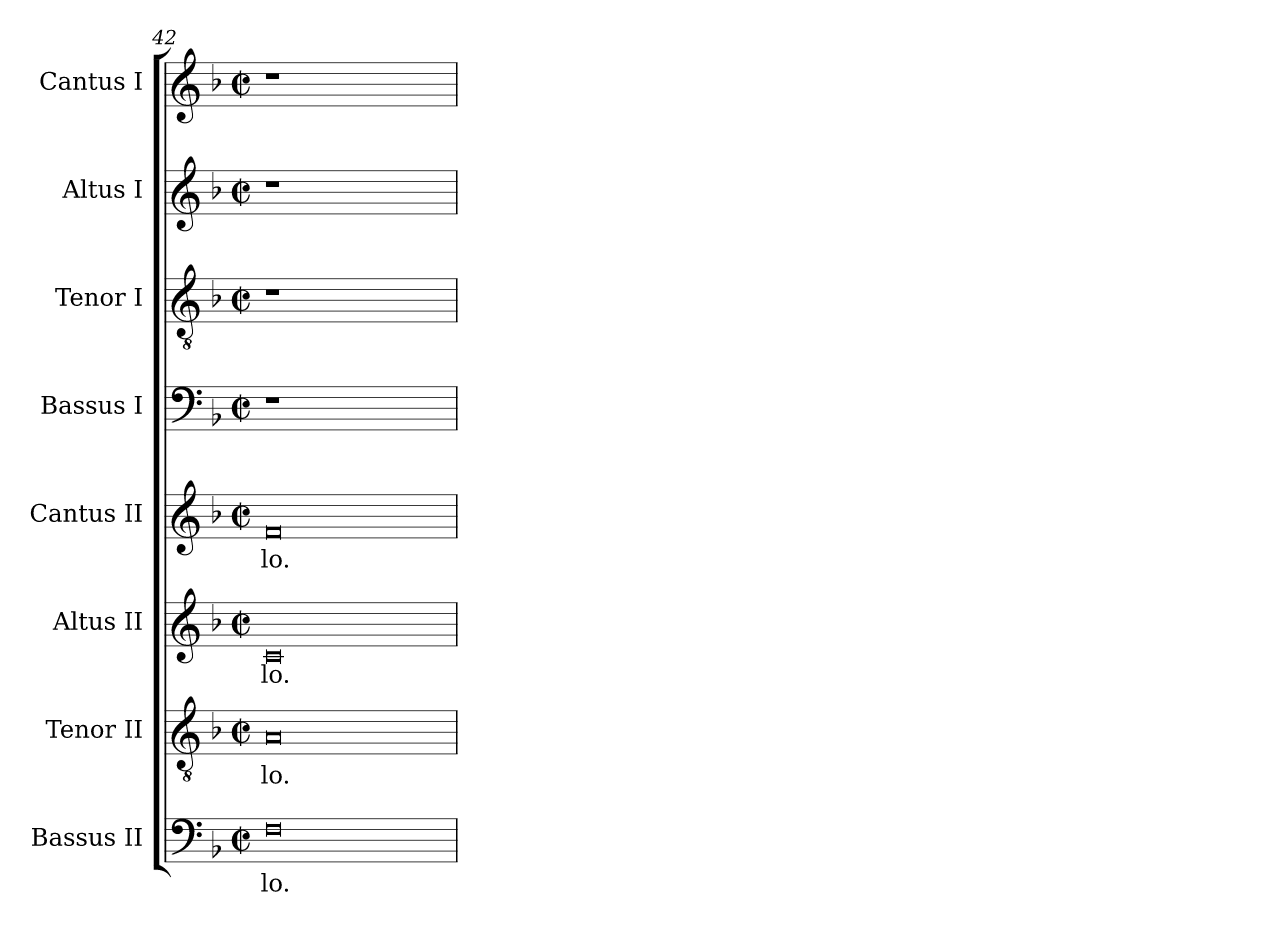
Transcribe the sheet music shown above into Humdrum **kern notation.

**kern	**text	**kern	**text	**kern	**text	**kern	**text	**kern	**kern	**kern	**kern
*part8	*part8	*part7	*part7	*part6	*part6	*part5	*part5	*part4	*part3	*part2	*part1
*staff8	*staff8	*staff7	*staff7	*staff6	*staff6	*staff5	*staff5	*staff4	*staff3	*staff2	*staff1
*I"Bassus II	*	*I"Tenor II	*	*I"Altus II	*	*I"Cantus II	*	*I"Bassus I	*I"Tenor I	*I"Altus I	*I"Cantus I
*clefF4	*	*clefGv2	*	*clefG2	*	*clefG2	*	*clefF4	*clefGv2	*clefG2	*clefG2
*k[b-]	*	*k[b-]	*	*k[b-]	*	*k[b-]	*	*k[b-]	*k[b-]	*k[b-]	*k[b-]
*F:	*	*F:	*	*F:	*	*F:	*	*F:	*F:	*F:	*F:
*M2/2	*	*M2/2	*	*M2/2	*	*M2/2	*	*M2/2	*M2/2	*M2/2	*M2/2
*met(c|)	*	*met(c|)	*	*met(c|)	*	*met(c|)	*	*met(c|)	*met(c|)	*met(c|)	*met(c|)
=42	=42	=42	=42	=42	=42	=42	=42	=42	=42	=42	=42
!	!LO:LY:b:cj	!	!LO:LY:b:cj	!	!LO:LY:b:cj	!	!LO:LY:b:cj	!	!	!	!
0F	lo.	0A	-lo.	0c	lo.	0f	lo.	1r	1r	1r	1r
.	.	.	.	.	.	.	.	1ryy	1ryy	1ryy	1ryy
=	=	=	=	=	=	=	=	=	=	=	=
*-	*-	*-	*-	*-	*-	*-	*-	*-	*-	*-	*-
